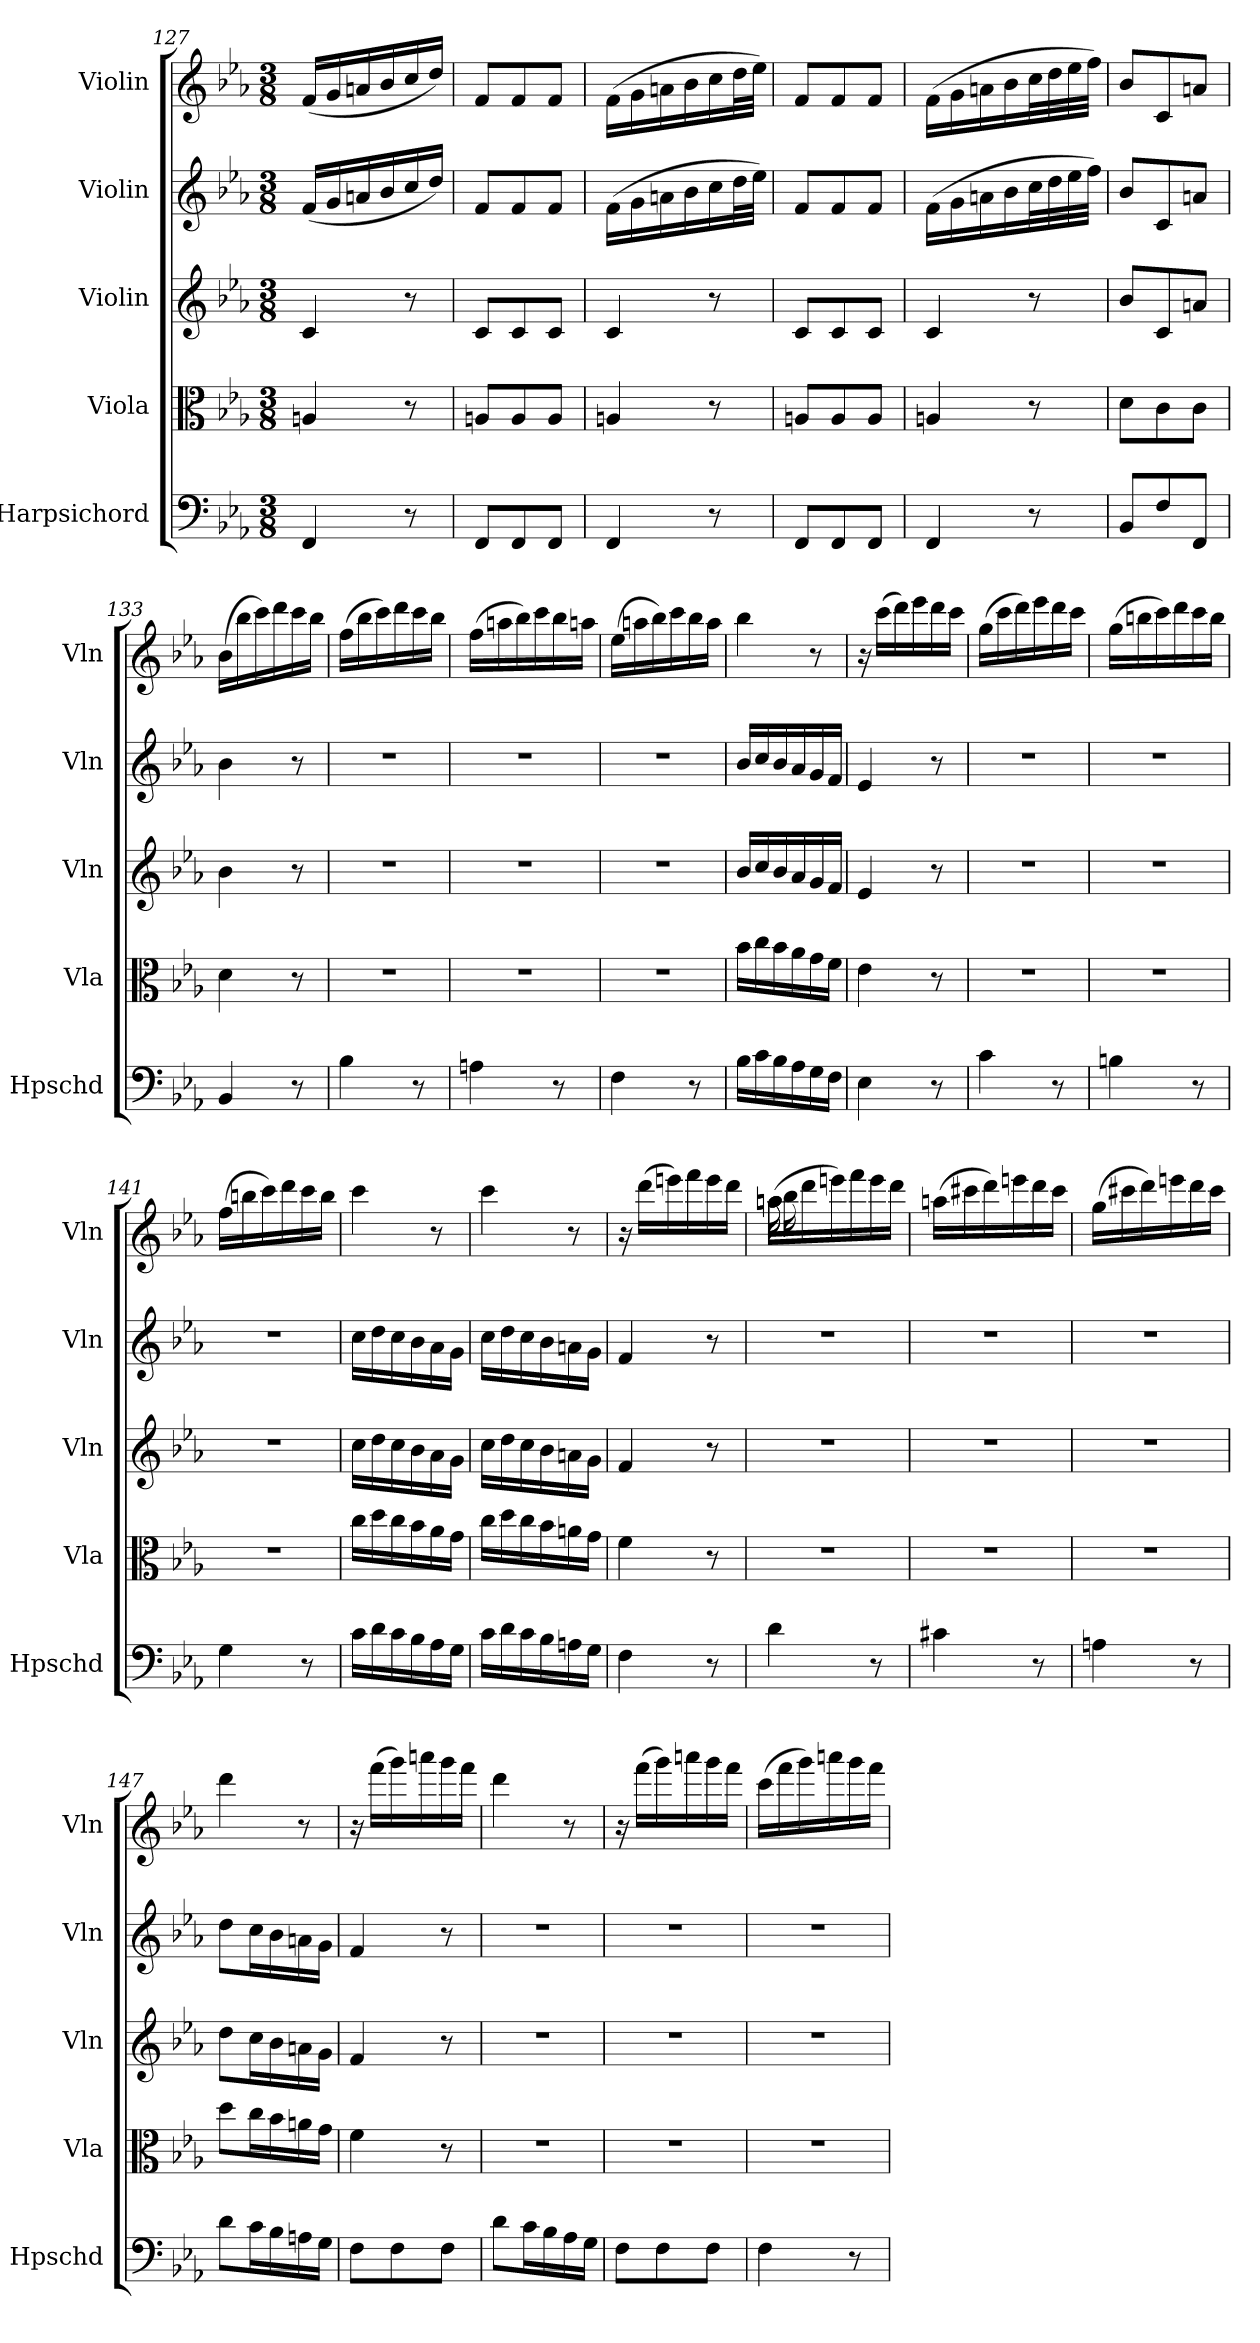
**kern	**kern	**kern	**kern	**kern
*part5	*part4	*part3	*part2	*part1
*staff5	*staff4	*staff3	*staff2	*staff1
*I"Harpsichord	*I"Viola	*I"Violin	*I"Violin	*I"Violin
*I'Hpschd	*I'Vla	*I'Vln	*I'Vln	*I'Vln
*clefF4	*clefC3	*clefG2	*clefG2	*clefG2
*k[b-e-a-]	*k[b-e-a-]	*k[b-e-a-]	*k[b-e-a-]	*k[b-e-a-]
*E-:	*E-:	*E-:	*E-:	*E-:
*M3/8	*M3/8	*M3/8	*M3/8	*M3/8
=127	=127	=127	=127	=127
4FF/	4An/	4c/	(16f/LL	(16f/LL
.	.	.	16g/	16g/
.	.	.	16an/	16an/
.	.	.	16b-/	16b-/
8r	8r	8r	16cc/	16cc/
.	.	.	16dd/JJ)	16dd/JJ)
=128	=128	=128	=128	=128
8FF/L	8An/L	8c/L	8f/L	8f/L
8FF/	8A/	8c/	8f/	8f/
8FF/J	8A/J	8c/J	8f/J	8f/J
=129	=129	=129	=129	=129
4FF/	4An/	4c/	(16f\LL	(16f\LL
.	.	.	16g\	16g\
.	.	.	16an\	16an\
.	.	.	16b-\	16b-\
8r	8r	8r	16cc\	16cc\
.	.	.	32dd\L	32dd\L
.	.	.	32ee-\JJJ)	32ee-\JJJ)
=130	=130	=130	=130	=130
8FF/L	8An/L	8c/L	8f/L	8f/L
8FF/	8A/	8c/	8f/	8f/
8FF/J	8A/J	8c/J	8f/J	8f/J
=131	=131	=131	=131	=131
4FF/	4An/	4c/	(16f\LL	(16f\LL
.	.	.	16g\	16g\
.	.	.	16an\	16an\
.	.	.	16b-\	16b-\
8r	8r	8r	32cc\L	32cc\L
.	.	.	32dd\	32dd\
.	.	.	32ee-\	32ee-\
.	.	.	32ff\JJJ)	32ff\JJJ)
=132	=132	=132	=132	=132
8BB-/L	8d\L	8b-/L	8b-/L	8b-/L
8F/	8c\	8c/	8c/	8c/
8FF/J	8c\J	8an/J	8an/J	8an/J
=133	=133	=133	=133	=133
4BB-/	4d\	4b-\	4b-\	(16b-\LL
.	.	.	.	16bb-\
.	.	.	.	16ccc\)
.	.	.	.	16ddd\
8r	8r	8r	8r	16ccc\
.	.	.	.	16bb-\JJ
=134	=134	=134	=134	=134
4B-\	4.r	4.r	4.r	(16ff\LL
.	.	.	.	16bb-\
.	.	.	.	16ccc\)
.	.	.	.	16ddd\
8r	.	.	.	16ccc\
.	.	.	.	16bb-\JJ
=135	=135	=135	=135	=135
4An\	4.r	4.r	4.r	(16ff\LL
.	.	.	.	16aan\
.	.	.	.	16bb-\)
.	.	.	.	16ccc\
8r	.	.	.	16bb-\
.	.	.	.	16aan\JJ
=136	=136	=136	=136	=136
4F\	4.r	4.r	4.r	(16ee-\LL
.	.	.	.	16aan\
.	.	.	.	16bb-\)
.	.	.	.	16ccc\
8r	.	.	.	16bb-\
.	.	.	.	16aa\JJ
=137	=137	=137	=137	=137
16B-\LL	16b-\LL	16b-/LL	16b-/LL	4bb-\
16c\	16cc\	16cc/	16cc/	.
16B-\	16b-\	16b-/	16b-/	.
16A-\	16a-\	16a-/	16a-/	.
16G\	16g\	16g/	16g/	8r
16F\JJ	16f\JJ	16f/JJ	16f/JJ	.
=138	=138	=138	=138	=138
4E-\	4e-\	4e-/	4e-/	16r
.	.	.	.	(16ccc\LL
.	.	.	.	16ddd\)
.	.	.	.	16eee-\
8r	8r	8r	8r	16ddd\
.	.	.	.	16ccc\JJ
=139	=139	=139	=139	=139
4c\	4.r	4.r	4.r	(16gg\LL
.	.	.	.	16ccc\
.	.	.	.	16ddd\)
.	.	.	.	16eee-\
8r	.	.	.	16ddd\
.	.	.	.	16ccc\JJ
=140	=140	=140	=140	=140
4Bn\	4.r	4.r	4.r	(16gg\LL
.	.	.	.	16bbn\
.	.	.	.	16ccc\)
.	.	.	.	16ddd\
8r	.	.	.	16ccc\
.	.	.	.	16bb\JJ
=141	=141	=141	=141	=141
4G\	4.r	4.r	4.r	(16ff\LL
.	.	.	.	16bbn\
.	.	.	.	16ccc\)
.	.	.	.	16ddd\
8r	.	.	.	16ccc\
.	.	.	.	16bb\JJ
=142	=142	=142	=142	=142
16c\LL	16cc\LL	16cc\LL	16cc\LL	4ccc\
16d\	16dd\	16dd\	16dd\	.
16c\	16cc\	16cc\	16cc\	.
16B-\	16b-\	16b-\	16b-\	.
16A-\	16a-\	16a-\	16a-\	8r
16G\JJ	16g\JJ	16g\JJ	16g\JJ	.
=142	=142	=142	=142	=142
16c\LL	16cc\LL	16cc\LL	16cc\LL	4ccc\
16d\	16dd\	16dd\	16dd\	.
16c\	16cc\	16cc\	16cc\	.
16B-\	16b-\	16b-\	16b-\	.
16An\	16an\	16an\	16an\	8r
16G\JJ	16g\JJ	16g\JJ	16g\JJ	.
=143	=143	=143	=143	=143
4F\	4f\	4f/	4f/	16r
.	.	.	.	(16ddd\LL
.	.	.	.	16eeen\)
.	.	.	.	16fff\
8r	8r	8r	8r	16eee\
.	.	.	.	16ddd\JJ
=144	=144	=144	=144	=144
*	*	*	*	*^
*	*	*	*	*	*^
*	*	*	*	*	*	*^
4d\	4.r	4.r	4.r	(16aan\LL	16aan\	16aan\	16bb-\
.	.	.	.	16ddd\	4ryy	4ryy	4ryy
.	.	.	.	16eeen\)	.	.	.
.	.	.	.	16fff\	.	.	.
8r	.	.	.	16eee\	.	.	.
.	.	.	.	16ddd\JJ	16ryy	16ryy	16ryy
*	*	*	*	*v	*v	*v	*v
=145	=145	=145	=145	=145
4c#X\	4.r	4.r	4.r	(16aan\LL
.	.	.	.	16ccc#X\
.	.	.	.	16ddd\)
.	.	.	.	16eeen\
8r	.	.	.	16ddd\
.	.	.	.	16ccc#\JJ
=146	=146	=146	=146	=146
4An\	4.r	4.r	4.r	(16gg\LL
.	.	.	.	16ccc#X\
.	.	.	.	16ddd\)
.	.	.	.	16eeen\
8r	.	.	.	16ddd\
.	.	.	.	16ccc#\JJ
=147	=147	=147	=147	=147
8d\L	8dd\L	8dd\L	8dd\L	4ddd\
16c\L	16cc\L	16cc\L	16cc\L	.
16B-\	16b-\	16b-\	16b-\	.
16An\	16an\	16an\	16an\	8r
16G\JJ	16g\JJ	16g\JJ	16g\JJ	.
=148	=148	=148	=148	=148
8F\L	4f\	4f/	4f/	16r
.	.	.	.	(16fff\LL
8F\	.	.	.	16ggg\)
.	.	.	.	16aaan\
8F\J	8r	8r	8r	16ggg\
.	.	.	.	16fff\JJ
=147	=147	=147	=147	=147
8d\L	4.r	4.r	4.r	4ddd\
16c\L	.	.	.	.
16B-\	.	.	.	.
16A-\	.	.	.	8r
16G\JJ	.	.	.	.
=148	=148	=148	=148	=148
8F\L	4.r	4.r	4.r	16r
.	.	.	.	(16fff\LL
8F\	.	.	.	16ggg\)
.	.	.	.	16aaan\
8F\J	.	.	.	16ggg\
.	.	.	.	16fff\JJ
=149	=149	=149	=149	=149
4F\	4.r	4.r	4.r	(16ccc\LL
.	.	.	.	16fff\
.	.	.	.	16ggg\)
.	.	.	.	16aaan\
8r	.	.	.	16ggg\
.	.	.	.	16fff\JJ
=	=	=	=	=
*-	*-	*-	*-	*-
